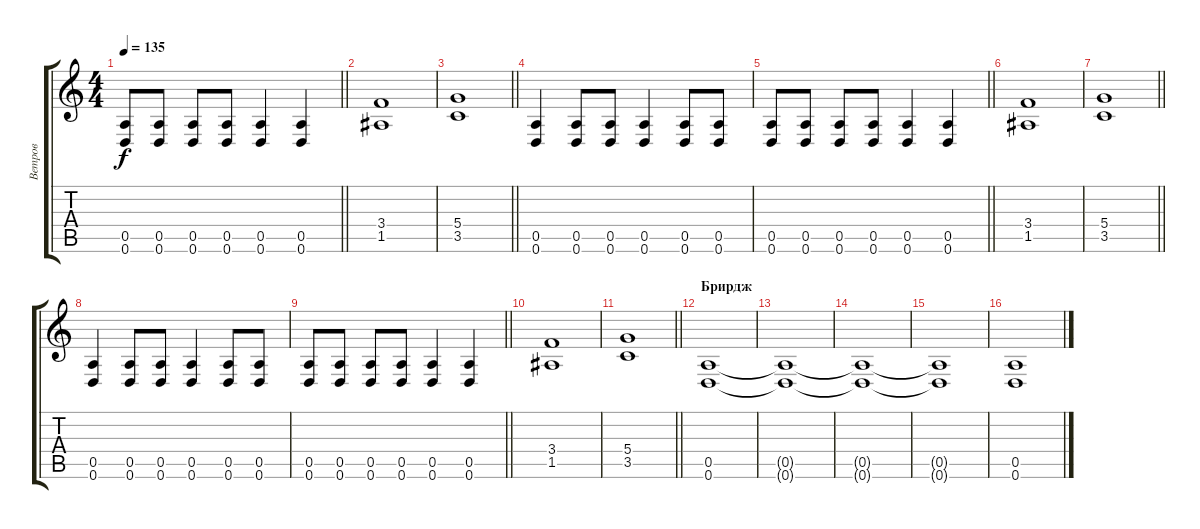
\track ("Ветров" "Ветров") {instrument distortionguitar}
\staff {score tabs}
\tuning (E4 A3 G3 D3 A2 D2) {hide}
\ts (4 4)
\tempo 135
\clef g2
\barLineRight lightlight
\ks c
(0.5 0.6).8{dy f} (0.5 0.6).8 (0.5 0.6).8 (0.5 0.6).8 (0.5 0.6).4 (0.5 0.6).4 |
(3.4 1.5).1 |
\barLineRight lightlight
(5.4 3.5).1 |
(0.5 0.6).4 (0.5 0.6).8 (0.5 0.6).8 (0.5 0.6).4 (0.5 0.6).8 (0.5 0.6).8 |
\barLineRight lightlight
(0.5 0.6).8 (0.5 0.6).8 (0.5 0.6).8 (0.5 0.6).8 (0.5 0.6).4 (0.5 0.6).4 |
(3.4 1.5).1 |
\barLineRight lightlight
(5.4 3.5).1 |
(0.5 0.6).4 (0.5 0.6).8 (0.5 0.6).8 (0.5 0.6).4 (0.5 0.6).8 (0.5 0.6).8 |
\barLineRight lightlight
(0.5 0.6).8 (0.5 0.6).8 (0.5 0.6).8 (0.5 0.6).8 (0.5 0.6).4 (0.5 0.6).4 |
(3.4 1.5).1 |
\barLineRight lightlight
(5.4 3.5).1 |
\section ("" "Брирдж")
(0.5 0.6).1 |
(0.5{t} 0.6{t}).1 |
(0.5{t} 0.6{t}).1 |
(0.5{t} 0.6{t}).1 |
(0.5 0.6).1
